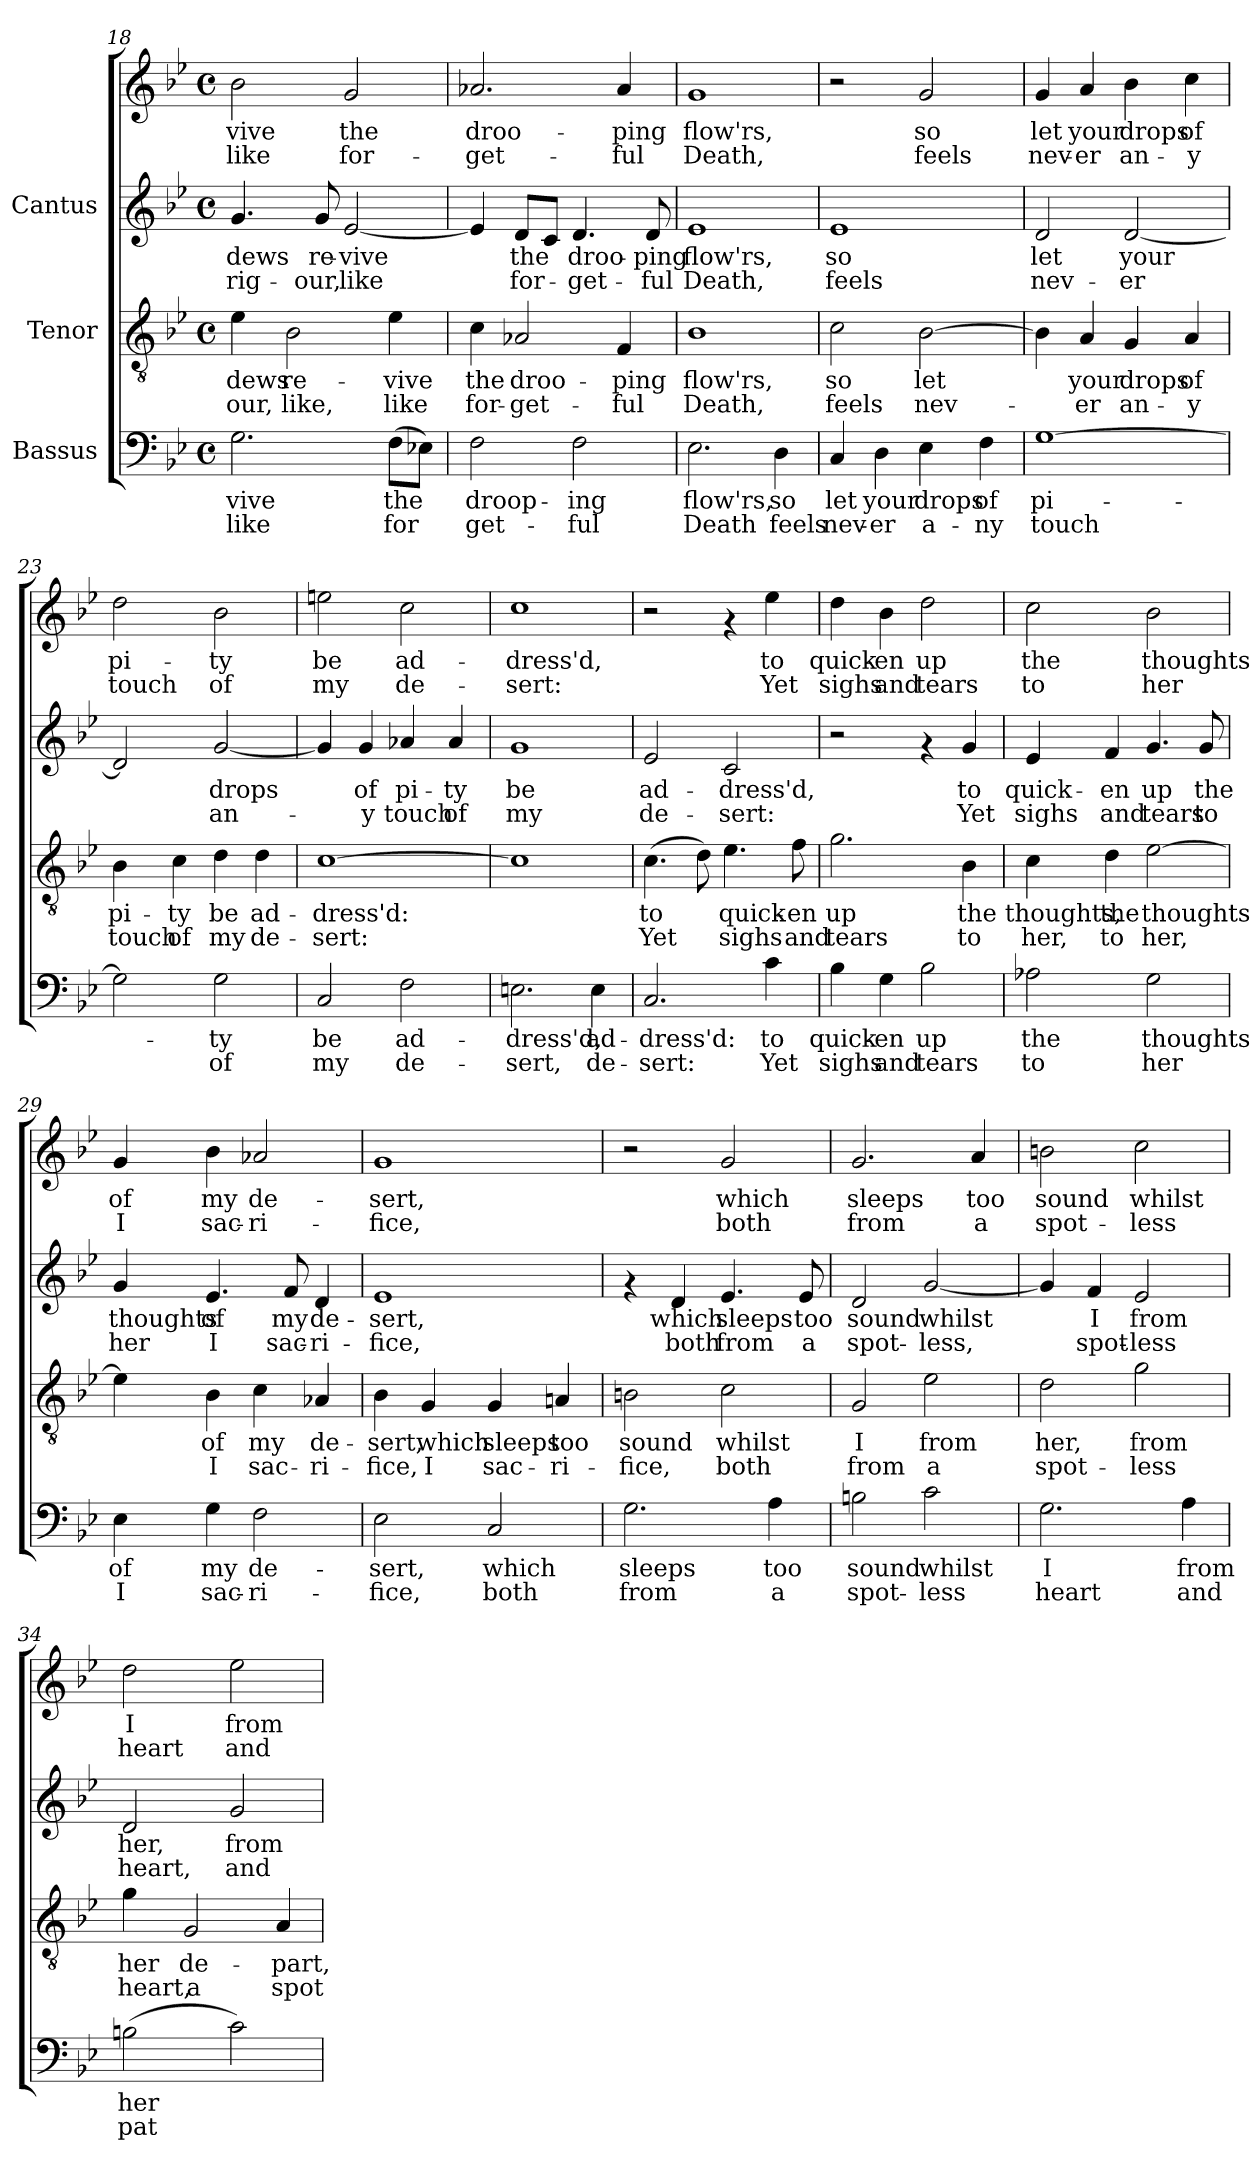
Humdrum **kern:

**kern	**text	**text	**kern	**text	**text	**kern	**text	**text	**kern	**text	**text
*part3	*part3	*part3	*part2	*part2	*part2	*part1	*part1	*part1	*part1	*part1	*part1
*staff4	*staff4	*staff4	*staff3	*staff3	*staff3	*staff2	*staff2	*staff2	*staff1	*staff1	*staff1
*I"Bassus	*	*	*I"Tenor	*	*	*I"Cantus	*	*	*	*	*
!!LO:PB:g=z
*clefF4	*	*	*clefGv2	*	*	*clefG2	*	*	*clefG2	*	*
*k[b-e-]	*	*	*k[b-e-]	*	*	*k[b-e-]	*	*	*k[b-e-]	*	*
*B-:	*	*	*B-:	*	*	*B-:	*	*	*B-:	*	*
*M4/4	*	*	*M4/4	*	*	*M4/4	*	*	*M4/4	*	*
*met(c)	*	*	*met(c)	*	*	*met(c)	*	*	*met(c)	*	*
=18	=18	=18	=18	=18	=18	=18	=18	=18	=18	=18	=18
!	!LO:LY:b:cj	!LO:LY:b:cj	!	!LO:LY:b:cj	!LO:LY:b:cj	!	!LO:LY:b:cj	!LO:LY:b:cj	!	!LO:LY:b:cj	!LO:LY:b:cj
2.G\	vive	like	4e-\	-dews	our,	4.g/	-dews	rig-	2b-\	vive	like
!	!	!	!	!LO:LY:b:cj	!LO:LY:b:cj	!	!	!	!	!	!
.	.	.	2B-\	re-	-like,	.	.	.	.	.	.
!	!	!	!	!	!	!	!LO:LY:b:cj	!LO:LY:b:cj	!	!	!
.	.	.	.	.	.	8g/	-re-	-our,	.	.	.
!	!	!	!	!	!	!	!LO:LY:b:cj	!LO:LY:b:cj	!	!LO:LY:b:cj	!LO:LY:b:cj
.	.	.	.	.	.	[<2e-/	vive	like	2g/	the	for-
!	!LO:LY:b:cj	!LO:LY:b:cj	!	!LO:LY:b:cj	!LO:LY:b:cj	!	!	!	!	!	!
(>8F\L	the	for-	4e-\	vive	like	.	.	.	.	.	.
!	!LO:LY:b:cj	!LO:LY:b:cj	!	!	!	!	!	!	!	!	!
8E-X\J)	-	-	.	.	.	.	.	.	.	.	.
=19	=19	=19	=19	=19	=19	=19	=19	=19	=19	=19	=19
!	!LO:LY:b:cj	!LO:LY:b:cj	!	!LO:LY:b:cj	!LO:LY:b:cj	!	!LO:LY:b:cj	!LO:LY:b:cj	!	!LO:LY:b:cj	!LO:LY:b:cj
2F\	-droop-	-get-	4c\	the	for-	4e-/]	.	.	2.a-X/	droo-	-get-
!	!	!	!	!LO:LY:b:cj	!LO:LY:b:cj	!	!LO:LY:b:cj	!LO:LY:b:cj	!	!	!
.	.	.	2A-X/	-droo-	-get-	8d/L	the	for-	.	.	.
!	!	!	!	!	!	!	!LO:LY:b:cj	!LO:LY:b:cj	!	!	!
.	.	.	.	.	.	8c/J	-	.	.	.	.
!	!LO:LY:b:cj	!LO:LY:b:cj	!	!	!	!	!LO:LY:b:cj	!LO:LY:b:cj	!	!	!
2F\	-ing	ful	.	.	.	4.d/	droo-	-get-	.	.	.
!	!	!	!	!LO:LY:b:cj	!LO:LY:b:cj	!	!	!	!	!LO:LY:b:cj	!LO:LY:b:cj
.	.	.	4F/	-ping	ful	.	.	.	4a-/	-ping	ful
!	!	!	!	!	!	!	!LO:LY:b:cj	!LO:LY:b:cj	!	!	!
.	.	.	.	.	.	8d/	-ping	ful	.	.	.
=20	=20	=20	=20	=20	=20	=20	=20	=20	=20	=20	=20
!	!LO:LY:b:cj	!LO:LY:b:cj	!	!LO:LY:b:cj	!LO:LY:b:cj	!	!LO:LY:b:cj	!LO:LY:b:cj	!	!LO:LY:b:cj	!LO:LY:b:cj
2.E-\	flow'rs,	Death	1B-	flow'rs,	Death,	1e-	flow'rs,	Death,	1g	flow'rs,	Death,
!	!LO:LY:b:cj	!LO:LY:b:cj	!	!	!	!	!	!	!	!	!
4D\	so	feels	.	.	.	.	.	.	.	.	.
=21	=21	=21	=21	=21	=21	=21	=21	=21	=21	=21	=21
!	!LO:LY:b:cj	!LO:LY:b:cj	!	!LO:LY:b:cj	!LO:LY:b:cj	!	!LO:LY:b:cj	!LO:LY:b:cj	!	!	!
4C/	let	nev-	2c\	so	feels	1e-	so	feels	2r	.	.
!	!LO:LY:b:cj	!LO:LY:b:cj	!	!	!	!	!	!	!	!	!
4D\	-your	er	.	.	.	.	.	.	.	.	.
!	!LO:LY:b:cj	!LO:LY:b:cj	!	!LO:LY:b:cj	!LO:LY:b:cj	!	!	!	!	!LO:LY:b:cj	!LO:LY:b:cj
4E-\	drops	a-	[>2B-\	let	nev-	.	.	.	2g/	so	feels
!	!LO:LY:b:cj	!LO:LY:b:cj	!	!	!	!	!	!	!	!	!
4F\	-of	ny	.	.	.	.	.	.	.	.	.
=22	=22	=22	=22	=22	=22	=22	=22	=22	=22	=22	=22
!	!LO:LY:b:cj	!LO:LY:b:cj	!	!LO:LY:b:cj	!LO:LY:b:cj	!	!LO:LY:b:cj	!LO:LY:b:cj	!	!LO:LY:b:cj	!LO:LY:b:cj
[>1G	pi-	-touch	4B-\]	-	.	2d/	let	nev-	4g/	let	nev-
!	!	!	!	!LO:LY:b:cj	!LO:LY:b:cj	!	!	!	!	!LO:LY:b:cj	!LO:LY:b:cj
.	.	.	4A/	your	er	.	.	.	4a/	-your	er
!	!	!	!	!LO:LY:b:cj	!LO:LY:b:cj	!	!LO:LY:b:cj	!LO:LY:b:cj	!	!LO:LY:b:cj	!LO:LY:b:cj
.	.	.	4G/	drops	an-	[<2d/	-your	er	4b-\	drops	an-
!	!	!	!	!LO:LY:b:cj	!LO:LY:b:cj	!	!	!	!	!LO:LY:b:cj	!LO:LY:b:cj
.	.	.	4A/	-of	y	.	.	.	4cc\	-of	y
!!LO:LB:g=z
=23	=23	=23	=23	=23	=23	=23	=23	=23	=23	=23	=23
!	!LO:LY:b:cj	!LO:LY:b:cj	!	!LO:LY:b:cj	!LO:LY:b:cj	!	!LO:LY:b:cj	!LO:LY:b:cj	!	!LO:LY:b:cj	!LO:LY:b:cj
2G\]	.	.	4B-\	pi-	-touch	2d/]	.	.	2dd\	pi-	-touch
!	!	!	!	!LO:LY:b:cj	!LO:LY:b:cj	!	!	!	!	!	!
.	.	.	4c\	ty	of	.	.	.	.	.	.
!	!LO:LY:b:cj	!LO:LY:b:cj	!	!LO:LY:b:cj	!LO:LY:b:cj	!	!LO:LY:b:cj	!LO:LY:b:cj	!	!LO:LY:b:cj	!LO:LY:b:cj
2G\	ty	of	4d\	be	my	[<2g/	drops	an-	2b-\	ty	of
!	!	!	!	!LO:LY:b:cj	!LO:LY:b:cj	!	!	!	!	!	!
.	.	.	4d\	ad-	-de-	.	.	.	.	.	.
=24	=24	=24	=24	=24	=24	=24	=24	=24	=24	=24	=24
!	!LO:LY:b:cj	!LO:LY:b:cj	!	!LO:LY:b:cj	!LO:LY:b:cj	!	!LO:LY:b:cj	!LO:LY:b:cj	!	!LO:LY:b:cj	!LO:LY:b:cj
2C/	be	my	[>1c	-dress'd:	sert:	4g/]	-	.	2een\	-be	my
!	!	!	!	!	!	!	!LO:LY:b:cj	!LO:LY:b:cj	!	!	!
.	.	.	.	.	.	4g/	of	y	.	.	.
!	!LO:LY:b:cj	!LO:LY:b:cj	!	!	!	!	!LO:LY:b:cj	!LO:LY:b:cj	!	!LO:LY:b:cj	!LO:LY:b:cj
2F\	ad-	-de-	.	.	.	4a-X/	pi-	-touch	2cc\	ad-	-de-
!	!	!	!	!	!	!	!LO:LY:b:cj	!LO:LY:b:cj	!	!	!
.	.	.	.	.	.	4a-/	ty	of	.	.	.
=25	=25	=25	=25	=25	=25	=25	=25	=25	=25	=25	=25
!	!LO:LY:b:cj	!LO:LY:b:cj	!	!	!	!	!LO:LY:b:cj	!LO:LY:b:cj	!	!LO:LY:b:cj	!LO:LY:b:cj
2.En\	-dress'd,	sert,	1c]	.	.	1g	be	my	1cc	dress'd,	sert:
!	!LO:LY:b:cj	!LO:LY:b:cj	!	!	!	!	!	!	!	!	!
4E\	ad-	-de-	.	.	.	.	.	.	.	.	.
=26	=26	=26	=26	=26	=26	=26	=26	=26	=26	=26	=26
!	!LO:LY:b:cj	!LO:LY:b:cj	!	!LO:LY:b:cj	!LO:LY:b:cj	!	!LO:LY:b:cj	!LO:LY:b:cj	!	!	!
2.C/	-dress'd:	sert:	(>4.c\	to	Yet	2e-/	ad-	-de-	2r	.	.
!	!	!	!	!LO:LY:b:cj	!LO:LY:b:cj	!	!	!	!	!	!
.	.	.	8d\)	.	.	.	.	.	.	.	.
!	!	!	!	!LO:LY:b:cj	!LO:LY:b:cj	!	!LO:LY:b:cj	!LO:LY:b:cj	!	!	!
.	.	.	4.e-\	quick-	-sighs	2c/	-dress'd,	sert:	4rf	.	.
!	!LO:LY:b:cj	!LO:LY:b:cj	!	!	!	!	!	!	!	!LO:LY:b:cj	!LO:LY:b:cj
4c\	to	Yet	.	.	.	.	.	.	4ee-\	to	Yet
!	!	!	!	!LO:LY:b:cj	!LO:LY:b:cj	!	!	!	!	!	!
.	.	.	8f\	en	and	.	.	.	.	.	.
=27	=27	=27	=27	=27	=27	=27	=27	=27	=27	=27	=27
!	!LO:LY:b:cj	!LO:LY:b:cj	!	!LO:LY:b:cj	!LO:LY:b:cj	!	!	!	!	!LO:LY:b:cj	!LO:LY:b:cj
4B-\	quick-	-sighs	2.g\	up	tears	2r	.	.	4dd\	quick-	-sighs
!	!LO:LY:b:cj	!LO:LY:b:cj	!	!	!	!	!	!	!	!LO:LY:b:cj	!LO:LY:b:cj
4G\	en	and	.	.	.	.	.	.	4b-\	en	and
!	!LO:LY:b:cj	!LO:LY:b:cj	!	!	!	!	!	!	!	!LO:LY:b:cj	!LO:LY:b:cj
2B-\	up	tears	.	.	.	4rf	.	.	2dd\	up	tears
!	!	!	!	!LO:LY:b:cj	!LO:LY:b:cj	!	!LO:LY:b:cj	!LO:LY:b:cj	!	!	!
.	.	.	4B-\	the	to	4g/	to	Yet	.	.	.
!!LO:LB:g=z
=28	=28	=28	=28	=28	=28	=28	=28	=28	=28	=28	=28
!	!LO:LY:b:cj	!LO:LY:b:cj	!	!LO:LY:b:cj	!LO:LY:b:cj	!	!LO:LY:b:cj	!LO:LY:b:cj	!	!LO:LY:b:cj	!LO:LY:b:cj
2A-X\	the	to	4c\	thoughts,	her,	4e-/	quick-	-sighs	2cc\	the	to
!	!	!	!	!LO:LY:b:cj	!LO:LY:b:cj	!	!LO:LY:b:cj	!LO:LY:b:cj	!	!	!
.	.	.	4d\	the	to	4f/	en	and	.	.	.
!	!LO:LY:b:cj	!LO:LY:b:cj	!	!LO:LY:b:cj	!LO:LY:b:cj	!	!LO:LY:b:cj	!LO:LY:b:cj	!	!LO:LY:b:cj	!LO:LY:b:cj
2G\	thoughts	her	[>2e-\	thoughts	her,	4.g/	up	tears	2b-\	thoughts	her
!	!	!	!	!	!	!	!LO:LY:b:cj	!LO:LY:b:cj	!	!	!
.	.	.	.	.	.	8g/	the	to	.	.	.
=29	=29	=29	=29	=29	=29	=29	=29	=29	=29	=29	=29
!	!LO:LY:b:cj	!LO:LY:b:cj	!	!LO:LY:b:cj	!LO:LY:b:cj	!	!LO:LY:b:cj	!LO:LY:b:cj	!	!LO:LY:b:cj	!LO:LY:b:cj
4E-\	of	I	4e-\]	.	.	4g/	-thoughts	her	4g/	of	I
!	!LO:LY:b:cj	!LO:LY:b:cj	!	!LO:LY:b:cj	!LO:LY:b:cj	!	!LO:LY:b:cj	!LO:LY:b:cj	!	!LO:LY:b:cj	!LO:LY:b:cj
4G\	my	sac-	4B-\	of	I	4.e-/	of	I	4b-\	my	sac-
!	!LO:LY:b:cj	!LO:LY:b:cj	!	!LO:LY:b:cj	!LO:LY:b:cj	!	!	!	!	!LO:LY:b:cj	!LO:LY:b:cj
2F\	-de-	-ri-	4c\	my	sac-	.	.	.	2a-X/	-de-	-ri-
!	!	!	!	!	!	!	!LO:LY:b:cj	!LO:LY:b:cj	!	!	!
.	.	.	.	.	.	8f/	my	sac-	.	.	.
!	!	!	!	!LO:LY:b:cj	!LO:LY:b:cj	!	!LO:LY:b:cj	!LO:LY:b:cj	!	!	!
.	.	.	4A-X/	-de-	-ri-	4d/	-de-	-ri-	.	.	.
=30	=30	=30	=30	=30	=30	=30	=30	=30	=30	=30	=30
!	!LO:LY:b:cj	!LO:LY:b:cj	!	!LO:LY:b:cj	!LO:LY:b:cj	!	!LO:LY:b:cj	!LO:LY:b:cj	!	!LO:LY:b:cj	!LO:LY:b:cj
2E-\	-sert,	fice,	4B-\	-sert,	fice,	1e-	sert,	fice,	1g	-sert,	fice,
!	!	!	!	!LO:LY:b:cj	!LO:LY:b:cj	!	!	!	!	!	!
.	.	.	4G/	which	I	.	.	.	.	.	.
!	!LO:LY:b:cj	!LO:LY:b:cj	!	!LO:LY:b:cj	!LO:LY:b:cj	!	!	!	!	!	!
2C/	which	both	4G/	sleeps	sac-	.	.	.	.	.	.
!	!	!	!	!LO:LY:b:cj	!LO:LY:b:cj	!	!	!	!	!	!
.	.	.	4An/	-too	ri-	.	.	.	.	.	.
=31	=31	=31	=31	=31	=31	=31	=31	=31	=31	=31	=31
!	!LO:LY:b:cj	!LO:LY:b:cj	!	!LO:LY:b:cj	!LO:LY:b:cj	!	!	!	!	!	!
2.G\	sleeps	from	2Bn\	-sound	fice,	4rf	.	.	2r	.	.
!	!	!	!	!	!	!	!LO:LY:b:cj	!LO:LY:b:cj	!	!	!
.	.	.	.	.	.	4d/	which	both	.	.	.
!	!	!	!	!LO:LY:b:cj	!LO:LY:b:cj	!	!LO:LY:b:cj	!LO:LY:b:cj	!	!LO:LY:b:cj	!LO:LY:b:cj
.	.	.	2c\	whilst	both	4.e-/	sleeps	from	2g/	which	both
!	!LO:LY:b:cj	!LO:LY:b:cj	!	!	!	!	!	!	!	!	!
4A\	too	a	.	.	.	.	.	.	.	.	.
!	!	!	!	!	!	!	!LO:LY:b:cj	!LO:LY:b:cj	!	!	!
.	.	.	.	.	.	8e-/	too	a	.	.	.
!!LO:PB:g=z
=32	=32	=32	=32	=32	=32	=32	=32	=32	=32	=32	=32
!	!LO:LY:b:cj	!LO:LY:b:cj	!	!LO:LY:b:cj	!LO:LY:b:cj	!	!LO:LY:b:cj	!LO:LY:b:cj	!	!LO:LY:b:cj	!LO:LY:b:cj
2Bn\	sound	spot-	2G/	I	from	2d/	sound	spot-	2.g/	sleeps	from
!	!LO:LY:b:cj	!LO:LY:b:cj	!	!LO:LY:b:cj	!LO:LY:b:cj	!	!LO:LY:b:cj	!LO:LY:b:cj	!	!	!
2c\	-whilst	less	2e-\	from	a	[<2g/	-whilst	less,	.	.	.
!	!	!	!	!	!	!	!	!	!	!LO:LY:b:cj	!LO:LY:b:cj
.	.	.	.	.	.	.	.	.	4a/	too	a
=33	=33	=33	=33	=33	=33	=33	=33	=33	=33	=33	=33
!	!LO:LY:b:cj	!LO:LY:b:cj	!	!LO:LY:b:cj	!LO:LY:b:cj	!	!LO:LY:b:cj	!LO:LY:b:cj	!	!LO:LY:b:cj	!LO:LY:b:cj
2.G\	I	heart	2d\	her,	spot-	4g/]	.	.	2bn\	sound	spot-
!	!	!	!	!	!	!	!LO:LY:b:cj	!LO:LY:b:cj	!	!	!
.	.	.	.	.	.	4f/	I	spot-	.	.	.
!	!	!	!	!LO:LY:b:cj	!LO:LY:b:cj	!	!LO:LY:b:cj	!LO:LY:b:cj	!	!LO:LY:b:cj	!LO:LY:b:cj
.	.	.	2g\	-from	less	2e-/	-from	less	2cc\	-whilst	less
!	!LO:LY:b:cj	!LO:LY:b:cj	!	!	!	!	!	!	!	!	!
4A\	from	and	.	.	.	.	.	.	.	.	.
=34	=34	=34	=34	=34	=34	=34	=34	=34	=34	=34	=34
!	!LO:LY:b:cj	!LO:LY:b:cj	!	!LO:LY:b:cj	!LO:LY:b:cj	!	!LO:LY:b:cj	!LO:LY:b:cj	!	!LO:LY:b:cj	!LO:LY:b:cj
(>2Bn\	her	pat-	4g\	her	heart,	2d/	her,	heart,	2dd\	I	heart
!	!	!	!	!LO:LY:b:cj	!LO:LY:b:cj	!	!	!	!	!	!
.	.	.	2G/	de-	-a	.	.	.	.	.	.
!	!LO:LY:b:cj	!LO:LY:b:cj	!	!	!	!	!LO:LY:b:cj	!LO:LY:b:cj	!	!LO:LY:b:cj	!LO:LY:b:cj
2c\)	-	-	.	.	.	2g/	from	and	2ee-\	from	and
!	!	!	!	!LO:LY:b:cj	!LO:LY:b:cj	!	!	!	!	!	!
.	.	.	4A/	part,	spot-	.	.	.	.	.	.
=	=	=	=	=	=	=	=	=	=	=	=
*-	*-	*-	*-	*-	*-	*-	*-	*-	*-	*-	*-
